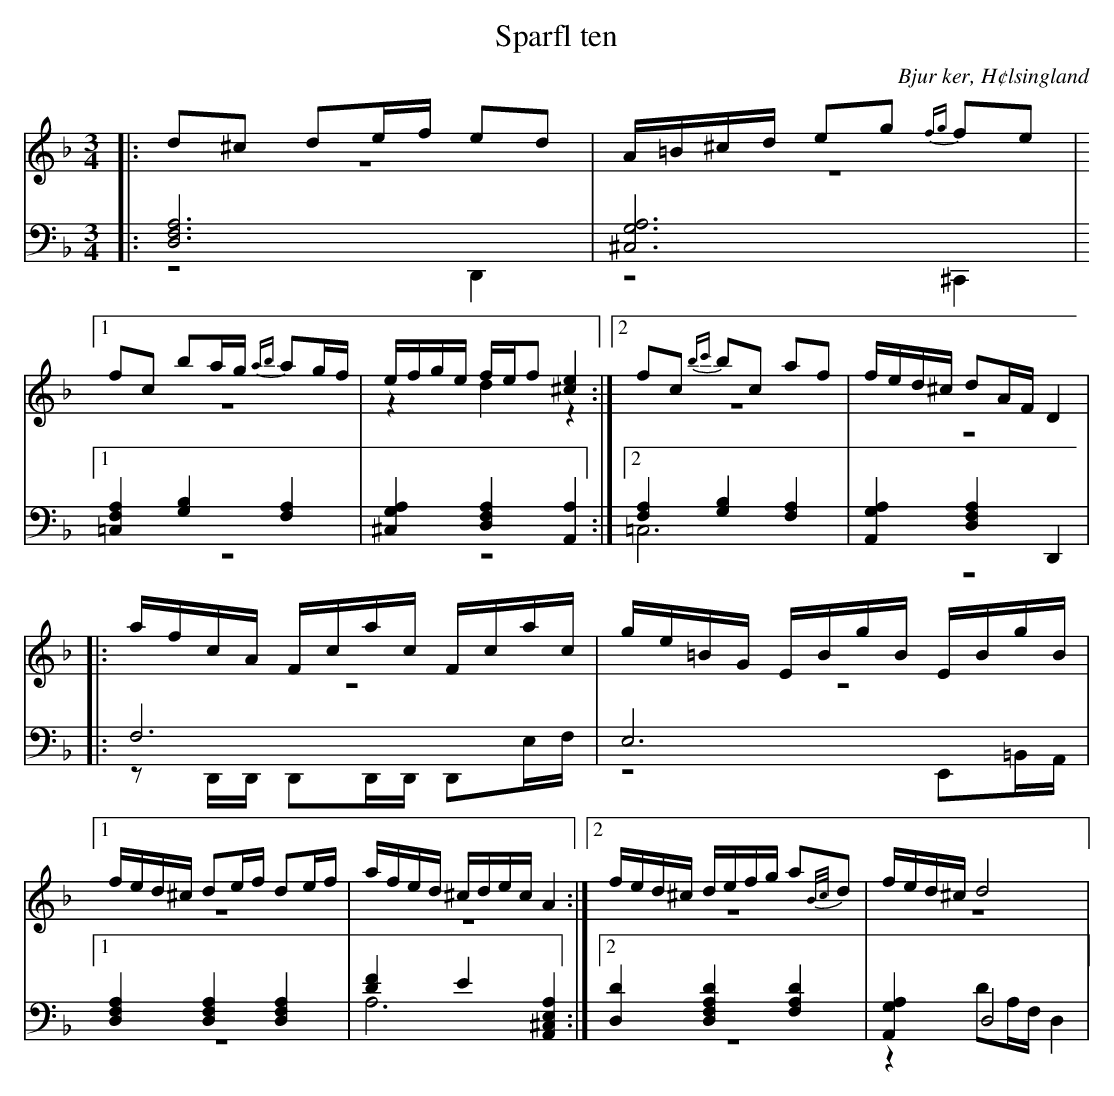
X:1
T: Sparfl ten
O: Bjur ker, H¢lsingland
M: 3/4
L: 1/8
K: Dm
V:1
V:2 merge
V:3
V:4 merge
V:1
|:d^c de/f/ ed|A/=B/^c/d/ eg {fg}fe|1 fc ba/g/ {ab}ag/f/| e/f/g/e/ f/e/f [^c2e2]:|2 fc {bc'}bc af|f/e/d/^c/ dA/F/ D2|
|:a/f/c/A/  F/c/a/c/ F/c/a/c/|g/e/=B/G/  E/B/g/B/  E/B/g/B/|1 f/e/d/^c/ de/f/ de/f/|a/f/e/d/ ^c/d/e/c/ A2:|2 f/e/d/^c/ d/e/f/g/ a{B/c/}d|f/e/d/^c/ d4|
V:2
|:z6|z6|1 z6|z2 d2 z2:|2 z6|z6|
|:z6|z6|1 z6|z6:|2 z6|z6|
V:3 clef=bass
|:[D,6F,6A,6]|[^C,6G,6A,6]|1 [=C,2F,2A,2] [G,2B,2] [F,2A,2]|[^C,2G,2A,2] [D,2F,2A,2] [A,,2A,2]:|2 [F,2A,2] [G,2B,2] [F,2A,2]|[A,,2G,2A,2] [D,2F,2A,2] D,,2|
|:F,6|E,6|1 [D,2F,2A,2] [D,2F,2A,2] [D,2F,2A,2]|[D2F2] E2 [A,,2^C,2E,2A,2]:|2 [D,2D2] [D,2F,2A,2D2] [F,2A,2D2]|[A,,2G,2A,2] D,4|
V:4 clef=bass
|:z4 D,,2|z4 ^C,,2|1 z6|z6:|2 =C,6|z6|
|:zD,,/D,,/ D,,D,,/D,,/ D,,E,/F,/|z4 E,,=B,,/A,,/|1 z6|A,6:|2 z6|z2 DA,/F,/ D,2|
